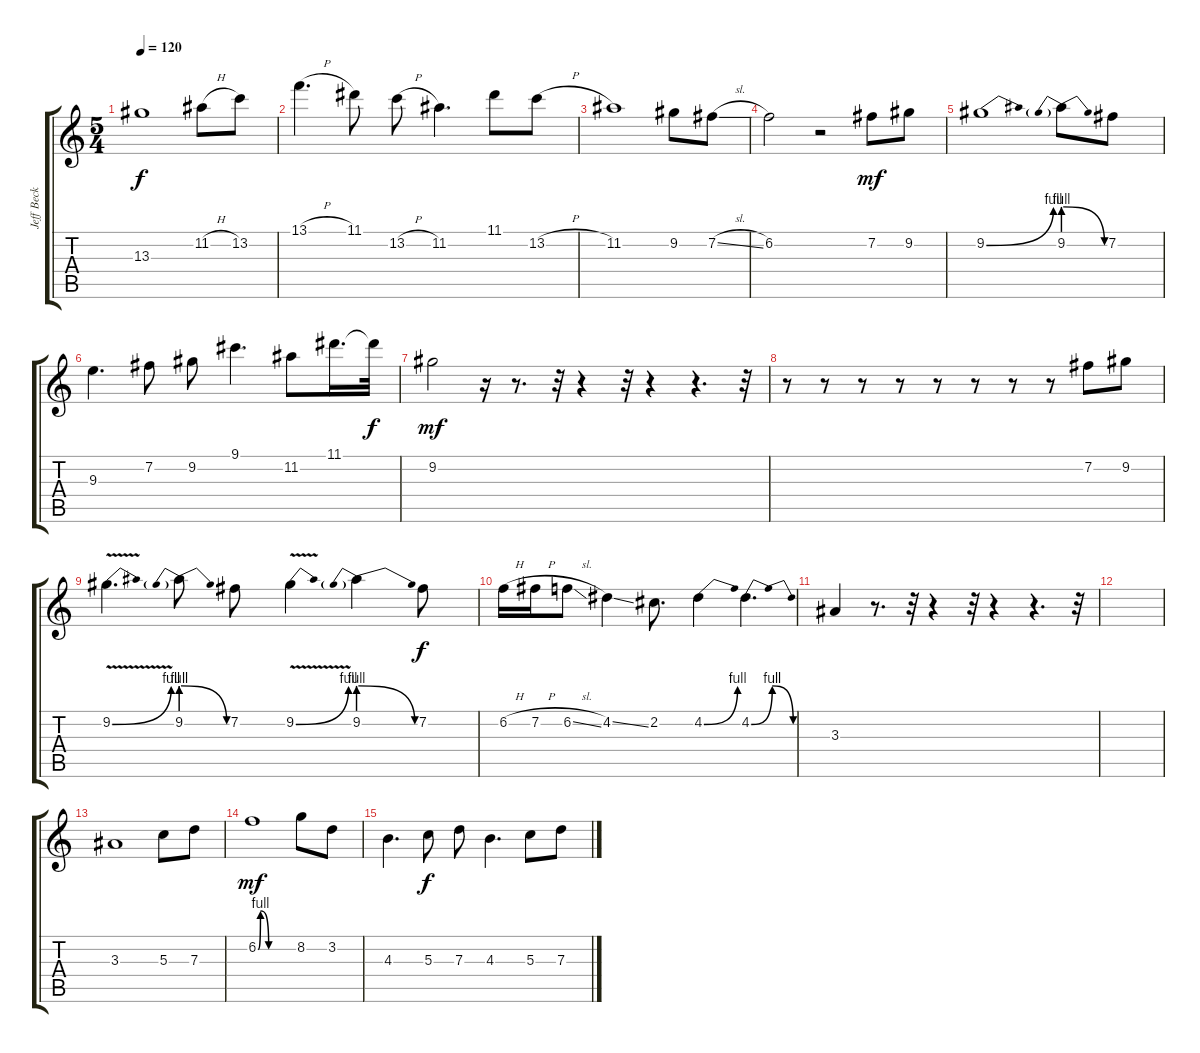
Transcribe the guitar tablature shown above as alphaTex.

\track ("Jeff Beck" "Jeff Beck") {solo instrument distortionguitar}
\staff {score tabs}
\tuning (E4 B3 G3 D3 A2 E2) {hide}
\ts (5 4)
\tempo 120
\clef g2
\ks c
13.3.1{dy f} 11.2{h}.8 13.2.8 |
13.1{h}.4{d} 11.1.8 13.2{h}.8 11.2.4{d} 11.1.8 13.2{h}.8 |
11.2.1 9.2.8 7.2{sl}.8 |
6.2.2 r.2 7.2.8{dy mf} 9.2.8 |
9.2{be (bend 0 0 60 4)}.1 9.2{be (prebendrelease 0 4 60 0)}.8 7.2.8 |
9.3.4{d} 7.2.8 9.2.8 9.1.4{d} 11.2.8 11.1.16{d} 11.1{t}.32{dy f} |
9.2.2{dy mf} r.16 r.8{d} r.32 r.4 r.32 r.4 r.4{d} r.32 |
r.8 r.8 r.8 r.8 r.8 r.8 r.8 r.8 7.2.8 9.2.8 |
9.2{be (bend 0 0 60 4) v}.4{d} 9.2{be (prebendrelease 0 4 60 0)}.8 7.2.8 9.2{be (bend 0 0 60 4) v}.4 9.2{be (prebendrelease 0 4 60 0)}.4 7.2.8{dy f} |
6.2{h}.16 7.2{h}.16 6.2{sl}.8 4.2{ss}.4 2.2.8{d} 4.2{be (bend 0 0 60 4)}.4 4.2{be (bendrelease 0 0 10 4 20 4 60 0)}.4{d} |
3.3.4 r.8{d} r.32 r.4 r.32 r.4 r.4{d} r.32 |
|
3.3.1 5.3.8 7.3.8 |
6.2{be (custom 0 0 4 4 18 0 60 0)}.1{dy mf} 8.2.8 3.2.8 |
4.3.4{d} 5.3.8{dy f} 7.3.8 4.3.4{d} 5.3.8 7.3.8
